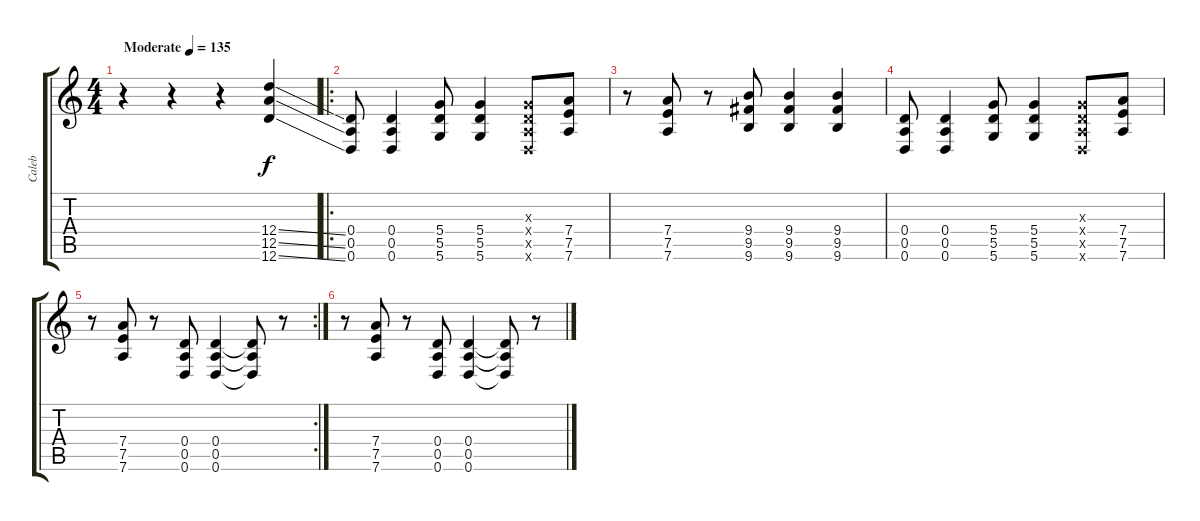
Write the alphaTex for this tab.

\track ("Caleb" "Caleb") {instrument overdrivenguitar}
\staff {score tabs}
\tuning (E4 B3 G3 D3 A2 D2) {hide}
\ts (4 4)
\tempo (135 "Moderate")
\clef g2
\ks c
r.4{dy f instrument overdrivenguitar} r.4 r.4 (12.4{ss} 12.5{ss} 12.6{ss}).4 |
\ro
(0.4 0.5 0.6).8 (0.4 0.5 0.6).4 (5.4 5.5 5.6).8 (5.4 5.5 5.6).4 (0.3{x} 0.4{x} 0.5{x} 0.6{x}).8 (7.4 7.5 7.6).8 |
r.8 (7.4 7.5 7.6).8 r.8 (9.4 9.5 9.6).8 (9.4 9.5 9.6).4 (9.4 9.5 9.6).4 |
(0.4 0.5 0.6).8 (0.4 0.5 0.6).4 (5.4 5.5 5.6).8 (5.4 5.5 5.6).4 (0.3{x} 0.4{x} 0.5{x} 0.6{x}).8 (7.4 7.5 7.6).8 |
\rc 2
r.8 (7.4 7.5 7.6).8 r.8 (0.4 0.5 0.6).8 (0.4 0.5 0.6).4 (0.4{t} 0.5{t} 0.6{t}).8 r.8 |
r.8 (7.4 7.5 7.6).8 r.8 (0.4 0.5 0.6).8 (0.4 0.5 0.6).4 (0.4{t} 0.5{t} 0.6{t}).8 r.8
